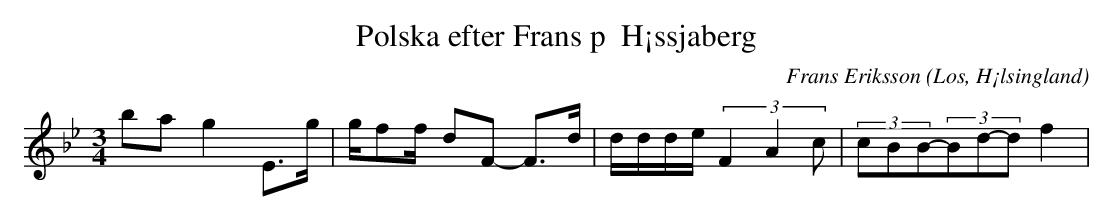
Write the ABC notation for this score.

X:1
T:Polska efter Frans p  H¡ssjaberg
O:Los, H¡lsingland
M:3/4
C:Frans Eriksson
K:Bb
ba g2 E>g |g/ff/- dF- F>d|d/d/d/e/ (3F2A2c |(3cBB-(3Bd-d f2|
